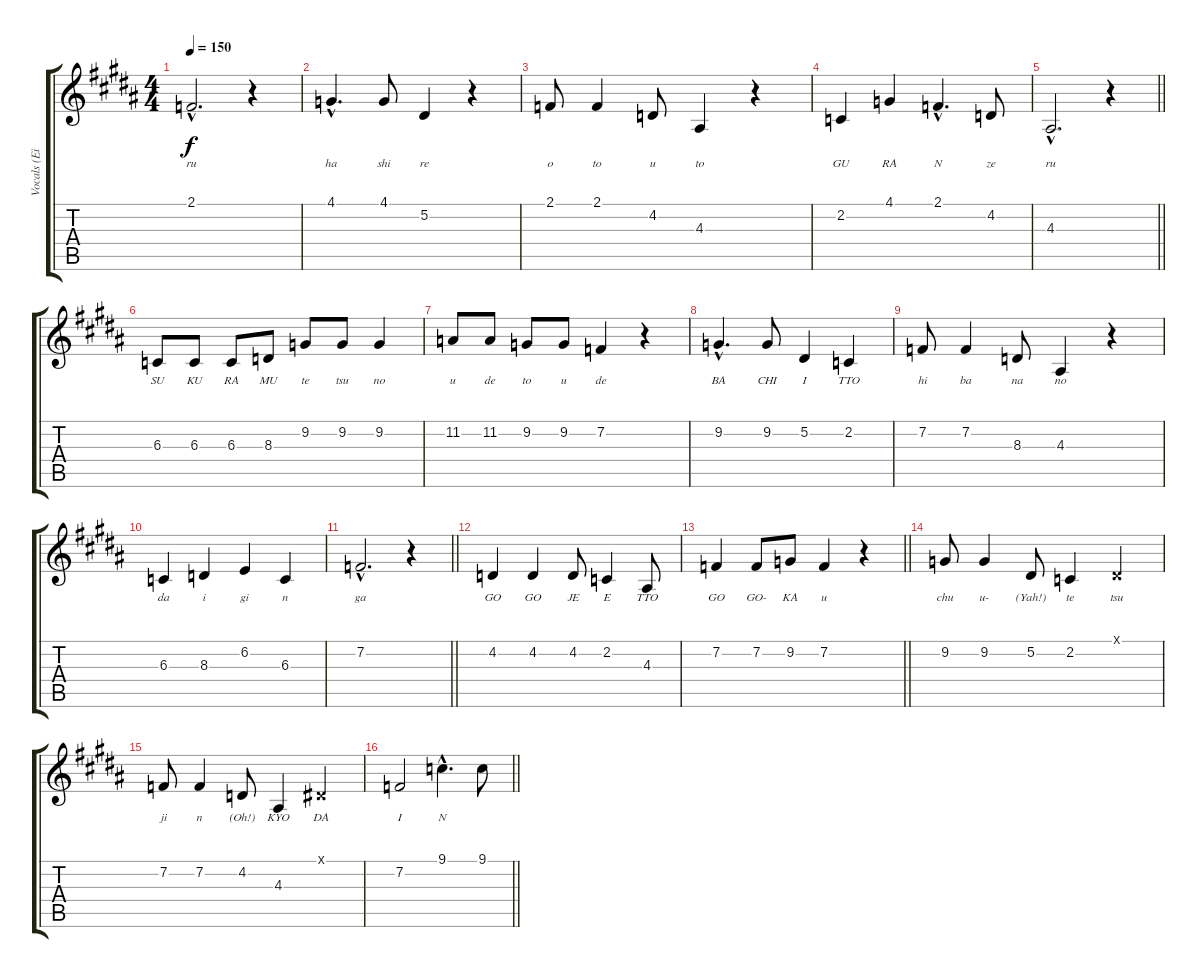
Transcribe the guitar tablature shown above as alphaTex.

\track ("Vocals (Eizo)" "Vocals (Ei") {instrument flute}
\staff {score tabs}
\tuning (Eb4 Bb3 Gb3 Db3 Ab2 Eb2) {hide}
\ts (4 4)
\tempo 150
\clef g2
\ks b
2.1{hac}.2{d lyrics (0 "ru") lyrics (1 "") lyrics (2 "") lyrics (3 "") lyrics (4 "") dy f} r.4 |
4.1{hac}.4{d lyrics (0 "ha") lyrics (1 "") lyrics (2 "") lyrics (3 "") lyrics (4 "")} 4.1.8{lyrics (0 "shi") lyrics (1 "") lyrics (2 "") lyrics (3 "") lyrics (4 "")} 5.2.4{lyrics (0 "re") lyrics (1 "") lyrics (2 "") lyrics (3 "") lyrics (4 "")} r.4 |
2.1.8{lyrics (0 "o") lyrics (1 "") lyrics (2 "") lyrics (3 "") lyrics (4 "")} 2.1.4{lyrics (0 "to") lyrics (1 "") lyrics (2 "") lyrics (3 "") lyrics (4 "")} 4.2.8{lyrics (0 "u") lyrics (1 "") lyrics (2 "") lyrics (3 "") lyrics (4 "")} 4.3.4{lyrics (0 "to") lyrics (1 "") lyrics (2 "") lyrics (3 "") lyrics (4 "")} r.4 |
2.2.4{lyrics (0 "GU") lyrics (1 "") lyrics (2 "") lyrics (3 "") lyrics (4 "")} 4.1.4{lyrics (0 "RA") lyrics (1 "") lyrics (2 "") lyrics (3 "") lyrics (4 "")} 2.1{hac}.4{d lyrics (0 "N") lyrics (1 "") lyrics (2 "") lyrics (3 "") lyrics (4 "")} 4.2.8{lyrics (0 "ze") lyrics (1 "") lyrics (2 "") lyrics (3 "") lyrics (4 "")} |
\barLineRight lightlight
4.3{hac}.2{d lyrics (0 "ru") lyrics (1 "") lyrics (2 "") lyrics (3 "") lyrics (4 "")} r.4 |
6.3.8{lyrics (0 "SU") lyrics (1 "") lyrics (2 "") lyrics (3 "") lyrics (4 "")} 6.3.8{lyrics (0 "KU") lyrics (1 "") lyrics (2 "") lyrics (3 "") lyrics (4 "")} 6.3.8{lyrics (0 "RA") lyrics (1 "") lyrics (2 "") lyrics (3 "") lyrics (4 "")} 8.3.8{lyrics (0 "MU") lyrics (1 "") lyrics (2 "") lyrics (3 "") lyrics (4 "")} 9.2.8{lyrics (0 "te") lyrics (1 "") lyrics (2 "") lyrics (3 "") lyrics (4 "")} 9.2.8{lyrics (0 "tsu") lyrics (1 "") lyrics (2 "") lyrics (3 "") lyrics (4 "")} 9.2.4{lyrics (0 "no") lyrics (1 "") lyrics (2 "") lyrics (3 "") lyrics (4 "")} |
11.2.8{lyrics (0 "u") lyrics (1 "") lyrics (2 "") lyrics (3 "") lyrics (4 "")} 11.2.8{lyrics (0 "de") lyrics (1 "") lyrics (2 "") lyrics (3 "") lyrics (4 "")} 9.2.8{lyrics (0 "to") lyrics (1 "") lyrics (2 "") lyrics (3 "") lyrics (4 "")} 9.2.8{lyrics (0 "u") lyrics (1 "") lyrics (2 "") lyrics (3 "") lyrics (4 "")} 7.2.4{lyrics (0 "de") lyrics (1 "") lyrics (2 "") lyrics (3 "") lyrics (4 "")} r.4 |
9.2{hac}.4{d lyrics (0 "BA") lyrics (1 "") lyrics (2 "") lyrics (3 "") lyrics (4 "")} 9.2.8{lyrics (0 "CHI") lyrics (1 "") lyrics (2 "") lyrics (3 "") lyrics (4 "")} 5.2.4{lyrics (0 "I") lyrics (1 "") lyrics (2 "") lyrics (3 "") lyrics (4 "")} 2.2.4{lyrics (0 "TTO") lyrics (1 "") lyrics (2 "") lyrics (3 "") lyrics (4 "")} |
7.2.8{lyrics (0 "hi") lyrics (1 "") lyrics (2 "") lyrics (3 "") lyrics (4 "")} 7.2.4{lyrics (0 "ba") lyrics (1 "") lyrics (2 "") lyrics (3 "") lyrics (4 "")} 8.3.8{lyrics (0 "na") lyrics (1 "") lyrics (2 "") lyrics (3 "") lyrics (4 "")} 4.3.4{lyrics (0 "no") lyrics (1 "") lyrics (2 "") lyrics (3 "") lyrics (4 "")} r.4 |
6.3.4{lyrics (0 "da") lyrics (1 "") lyrics (2 "") lyrics (3 "") lyrics (4 "")} 8.3.4{lyrics (0 "i") lyrics (1 "") lyrics (2 "") lyrics (3 "") lyrics (4 "")} 6.2.4{lyrics (0 "gi") lyrics (1 "") lyrics (2 "") lyrics (3 "") lyrics (4 "")} 6.3.4{lyrics (0 "n") lyrics (1 "") lyrics (2 "") lyrics (3 "") lyrics (4 "")} |
\barLineRight lightlight
7.2{hac}.2{d lyrics (0 "ga") lyrics (1 "") lyrics (2 "") lyrics (3 "") lyrics (4 "")} r.4 |
4.2.4{lyrics (0 "GO") lyrics (1 "") lyrics (2 "") lyrics (3 "") lyrics (4 "")} 4.2.4{lyrics (0 "GO") lyrics (1 "") lyrics (2 "") lyrics (3 "") lyrics (4 "")} 4.2.8{lyrics (0 "JE") lyrics (1 "") lyrics (2 "") lyrics (3 "") lyrics (4 "")} 2.2.4{lyrics (0 "E") lyrics (1 "") lyrics (2 "") lyrics (3 "") lyrics (4 "")} 4.3.8{lyrics (0 "TTO") lyrics (1 "") lyrics (2 "") lyrics (3 "") lyrics (4 "")} |
\barLineRight lightlight
7.2.4{lyrics (0 "GO") lyrics (1 "") lyrics (2 "") lyrics (3 "") lyrics (4 "")} 7.2.8{lyrics (0 "GO-") lyrics (1 "") lyrics (2 "") lyrics (3 "") lyrics (4 "")} 9.2.8{lyrics (0 "KA") lyrics (1 "") lyrics (2 "") lyrics (3 "") lyrics (4 "")} 7.2.4{lyrics (0 "u") lyrics (1 "") lyrics (2 "") lyrics (3 "") lyrics (4 "")} r.4 |
9.2.8{lyrics (0 "chu") lyrics (1 "") lyrics (2 "") lyrics (3 "") lyrics (4 "")} 9.2.4{lyrics (0 "u-") lyrics (1 "") lyrics (2 "") lyrics (3 "") lyrics (4 "")} 5.2.8{lyrics (0 "(Yah!)") lyrics (1 "") lyrics (2 "") lyrics (3 "") lyrics (4 "")} 2.2.4{lyrics (0 "te") lyrics (1 "") lyrics (2 "") lyrics (3 "") lyrics (4 "")} 0.1{x}.4{lyrics (0 "tsu") lyrics (1 "") lyrics (2 "") lyrics (3 "") lyrics (4 "")} |
7.2.8{lyrics (0 "ji") lyrics (1 "") lyrics (2 "") lyrics (3 "") lyrics (4 "")} 7.2.4{lyrics (0 "n") lyrics (1 "") lyrics (2 "") lyrics (3 "") lyrics (4 "")} 4.2.8{lyrics (0 "(Oh!)") lyrics (1 "") lyrics (2 "") lyrics (3 "") lyrics (4 "")} 4.3.4{lyrics (0 "KYO") lyrics (1 "") lyrics (2 "") lyrics (3 "") lyrics (4 "")} 0.1{x}.4{lyrics (0 "DA") lyrics (1 "") lyrics (2 "") lyrics (3 "") lyrics (4 "")} |
\barLineRight lightlight
7.2.2{lyrics (0 "I") lyrics (1 "") lyrics (2 "") lyrics (3 "") lyrics (4 "")} 9.1{hac}.4{d lyrics (0 "N") lyrics (1 "") lyrics (2 "") lyrics (3 "") lyrics (4 "")} 9.1.8
